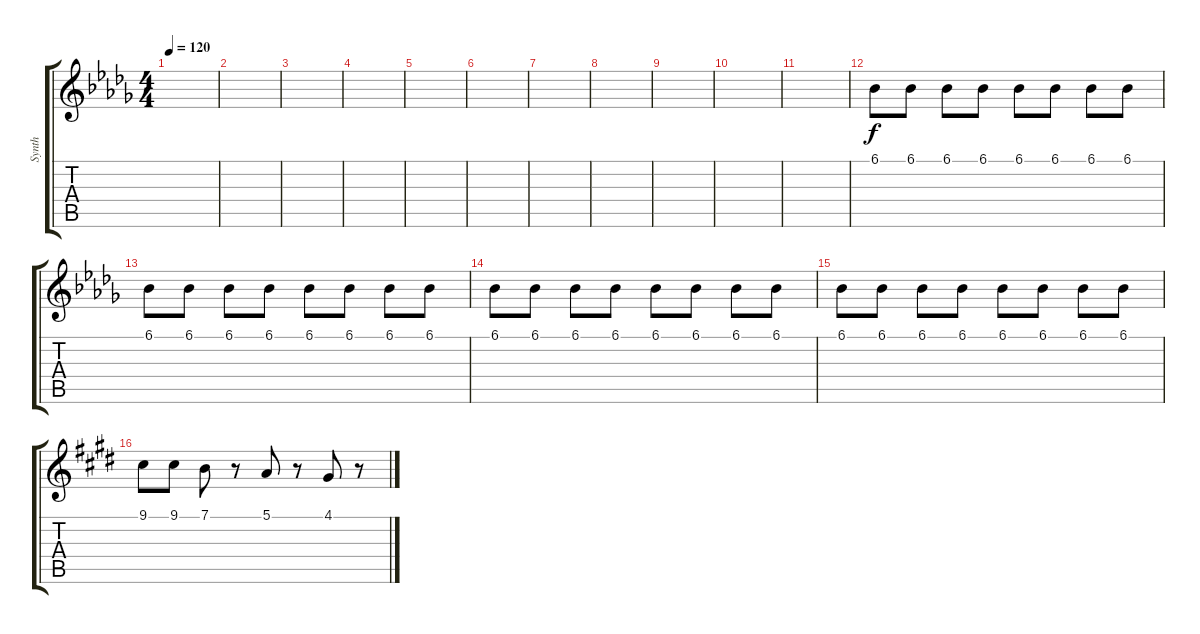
\track ("Synth" "Synth") {instrument synthstrings1}
\staff {score tabs}
\tuning (E4 B3 G3 D3 A2 E2) {hide}
\ts (4 4)
\tempo 120
\clef g2
\ks db
|
|
|
|
|
|
|
|
|
|
|
6.1.8 6.1.8 6.1.8 6.1.8 6.1.8 6.1.8 6.1.8 6.1.8 |
6.1.8 6.1.8 6.1.8 6.1.8 6.1.8 6.1.8 6.1.8 6.1.8 |
6.1.8 6.1.8 6.1.8 6.1.8 6.1.8 6.1.8 6.1.8 6.1.8 |
6.1.8 6.1.8 6.1.8 6.1.8 6.1.8 6.1.8 6.1.8 6.1.8 |
\ks e
9.1.8 9.1.8 7.1.8 r.8 5.1.8 r.8 4.1.8 r.8
